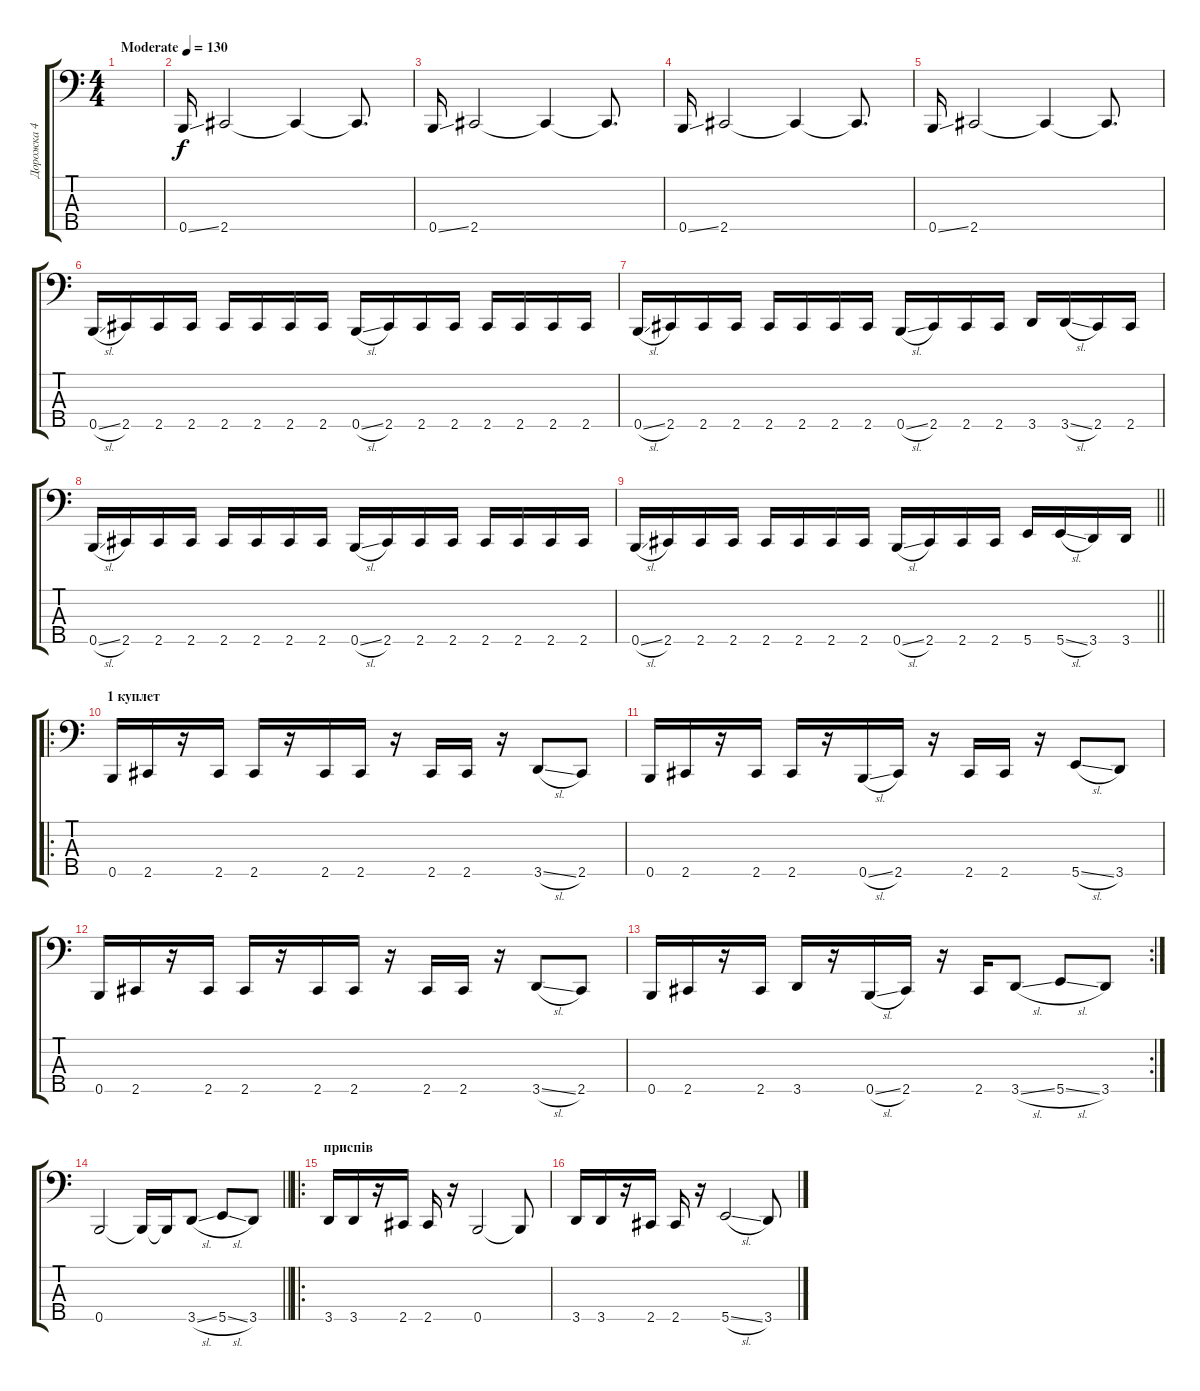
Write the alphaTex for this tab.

\track ("Дорожка 4" "Дорожка 4") {instrument electricbassfinger}
\staff {score tabs}
\tuning (A2 B2 B1 E1 B0) {hide}
\ts (4 4)
\tempo (130 "Moderate")
\clef f4
\ks c
|
0.5{ss}.16 2.5.2 2.5{t}.4 2.5{t}.8{d} |
0.5{ss}.16 2.5.2 2.5{t}.4 2.5{t}.8{d} |
0.5{ss}.16 2.5.2 2.5{t}.4 2.5{t}.8{d} |
0.5{ss}.16 2.5.2 2.5{t}.4 2.5{t}.8{d} |
0.5{sl}.16 2.5.16 2.5.16 2.5.16 2.5.16 2.5.16 2.5.16 2.5.16 0.5{sl}.16 2.5.16 2.5.16 2.5.16 2.5.16 2.5.16 2.5.16 2.5.16 |
0.5{sl}.16 2.5.16 2.5.16 2.5.16 2.5.16 2.5.16 2.5.16 2.5.16 0.5{sl}.16 2.5.16 2.5.16 2.5.16 3.5.16 3.5{sl}.16 2.5.16 2.5.16 |
0.5{sl}.16 2.5.16 2.5.16 2.5.16 2.5.16 2.5.16 2.5.16 2.5.16 0.5{sl}.16 2.5.16 2.5.16 2.5.16 2.5.16 2.5.16 2.5.16 2.5.16 |
\barLineRight lightlight
0.5{sl}.16 2.5.16 2.5.16 2.5.16 2.5.16 2.5.16 2.5.16 2.5.16 0.5{sl}.16 2.5.16 2.5.16 2.5.16 5.5.16 5.5{sl}.16 3.5.16 3.5.16 |
\ro
\section ("" "1 куплет")
0.5.16 2.5.16 r.16 2.5.16 2.5.16 r.16 2.5.16 2.5.16 r.16 2.5.16 2.5.16 r.16 3.5{sl}.8 2.5.8 |
0.5.16 2.5.16 r.16 2.5.16 2.5.16 r.16 0.5{sl}.16 2.5.16 r.16 2.5.16 2.5.16 r.16 5.5{sl}.8 3.5.8 |
0.5.16 2.5.16 r.16 2.5.16 2.5.16 r.16 2.5.16 2.5.16 r.16 2.5.16 2.5.16 r.16 3.5{sl}.8 2.5.8 |
\rc 2
0.5.16 2.5.16 r.16 2.5.16 3.5.16 r.16 0.5{sl}.16 2.5.16 r.16 2.5.16 3.5{sl}.8 5.5{sl}.8 3.5.8 |
\barLineRight lightlight
0.5.2 0.5{t}.16 0.5{t}.16 3.5{sl}.8 5.5{sl}.8 3.5.8 |
\ro
\section ("" "приспів")
3.5.16 3.5.16 r.16 2.5.16 2.5.16 r.16 0.5.2 0.5{t}.8 |
3.5.16 3.5.16 r.16 2.5.16 2.5.16 r.16 5.5{sl}.2 3.5.8
